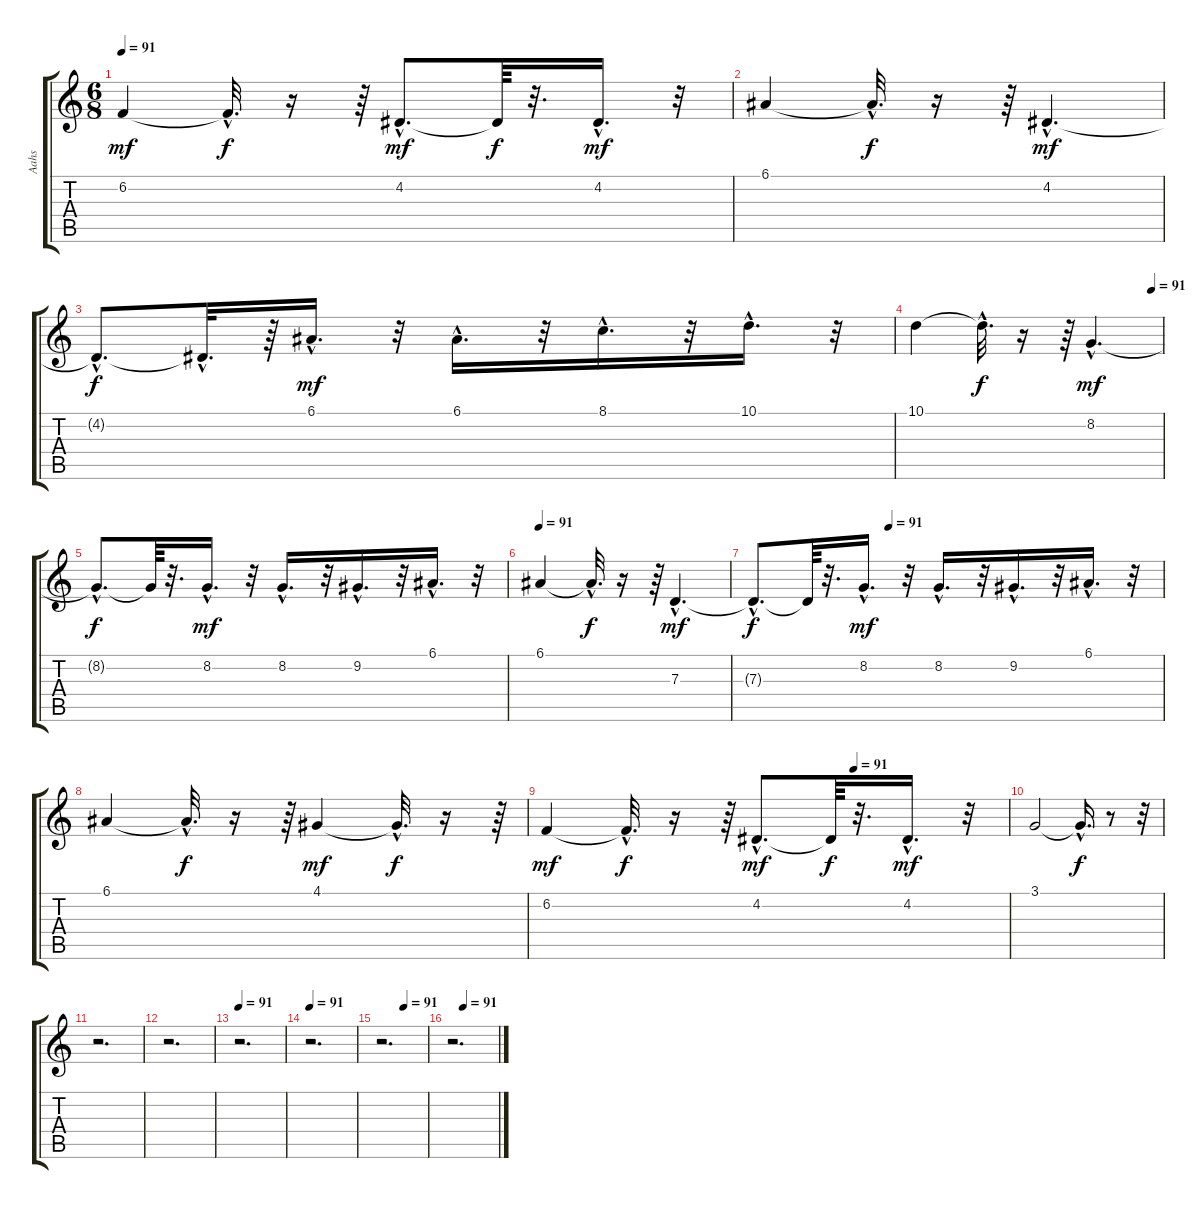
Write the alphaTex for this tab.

\track ("Aahs" "Aahs") {instrument choiraahs}
\staff {score tabs}
\tuning (E4 B3 G3 D3 A2 E2) {hide}
\ts (6 8)
\tempo 91
\clef g2
\ks c
6.2.4{dy mf} 6.2{hac t}.32{d dy f} r.16 r.64 4.2{hac}.8{d dy mf} 4.2{t}.64{dy f} r.32{d} 4.2{hac}.16{d dy mf} r.32 |
6.1.4 6.1{hac t}.32{d dy f} r.16 r.64 4.2{hac}.4{d dy mf} |
4.2{hac t}.8{d dy f} 4.2{hac t}.32{d} r.64 6.1{hac}.16{d dy mf} r.32 6.1{hac}.16{d} r.32 8.1{hac}.16{d} r.32 10.1{hac}.16{d} r.32 |
\tempo (91 0.9583333333333334)
10.1.4 10.1{hac t}.32{d dy f} r.16 r.64 8.2{hac}.4{d dy mf} |
8.2{hac t}.8{d dy f} 8.2{t}.64 r.32{d} 8.2{hac}.16{d dy mf} r.32 8.2{hac}.16{d} r.32 9.2{hac}.16{d} r.32 6.1{hac}.16{d} r.32 |
\tempo 91
6.1.4 6.1{hac t}.32{d dy f} r.16 r.64 7.3{hac}.4{d dy mf} |
\tempo (91 0.3333333333333333)
7.3{hac t}.8{d dy f} 7.3{t}.64 r.32{d} 8.2{hac}.16{d dy mf} r.32 8.2{hac}.16{d} r.32 9.2{hac}.16{d} r.32 6.1{hac}.16{d} r.32 |
6.1.4 6.1{hac t}.32{d dy f} r.16 r.64 4.1.4{dy mf} 4.1{hac t}.32{d dy f} r.16 r.64 |
\tempo (91 0.6666666666666666)
6.2.4{dy mf} 6.2{hac t}.32{d dy f} r.16 r.64 4.2{hac}.8{d dy mf} 4.2{t}.64{dy f} r.32{d} 4.2{hac}.16{d dy mf} r.32 |
3.1.2 3.1{hac t}.16{d dy f} r.8 r.32 |
r.2{d} |
r.2{d} |
\tempo 91
r.2{d} |
\tempo 91
r.2{d} |
\tempo (91 0.5)
r.2{d} |
\tempo (91 0.25)
r.2{d}
